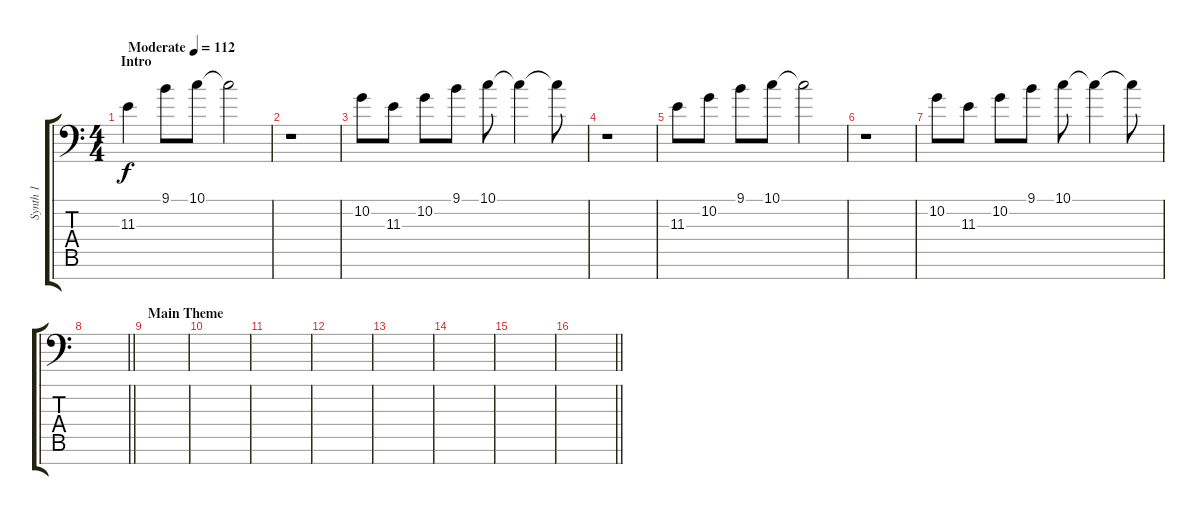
\track ("Synth 1" "Synth 1") {instrument electricgrandpiano}
\staff {score tabs}
\tuning (D4 A3 F3 C3 G2 D2 A1) {hide}
\ts (4 4)
\section ("" "Intro")
\tempo (112 "Moderate")
\clef f4
\ks c
11.3.4{dy f instrument pad3polysynth} 9.1.8 10.1.8 10.1{t}.2 |
r.1 |
10.2.8 11.3.8 10.2.8 9.1.8 10.1.8 10.1{t}.4 10.1{t}.8 |
r.1 |
11.3.8 10.2.8 9.1.8 10.1.8 10.1{t}.2 |
r.1 |
10.2.8 11.3.8 10.2.8 9.1.8 10.1.8 10.1{t}.4 10.1{t}.8 |
\barLineRight lightlight
|
\section ("" "Main Theme")
|
|
|
|
|
|
|
\barLineRight lightlight
